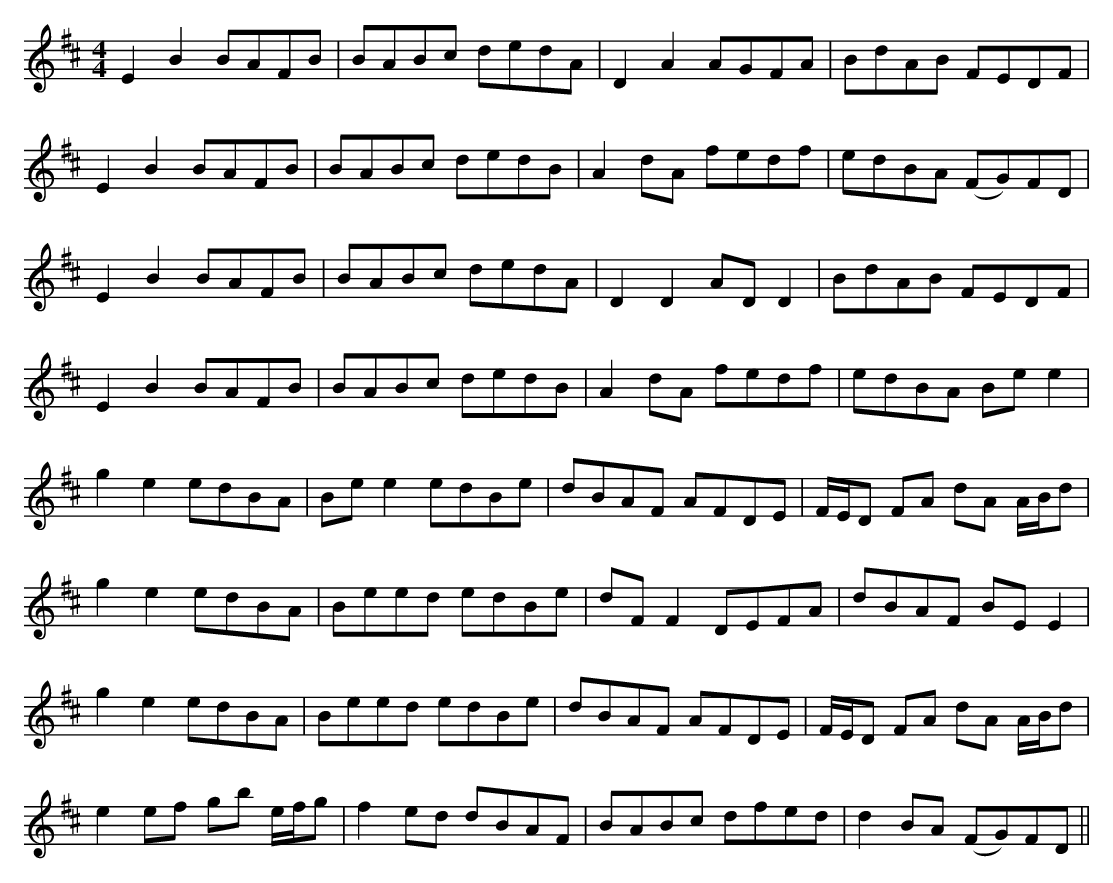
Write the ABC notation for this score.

X:1
M:4/4
K:Edor
E2 B2 BAFB|BABc dedA|D2 A2 AGFA|BdAB FEDF|
E2 B2 BAFB|BABc dedB|A2 dA fedf|edBA (FG)FD|
E2 B2 BAFB|BABc dedA|D2 D2 AD D2|BdAB FEDF|
E2 B2 BAFB|BABc dedB|A2 dA fedf|edBA Be e2|
g2 e2 edBA|Be e2 edBe|dBAF AFDE|F/E/D FA dA A/B/d|
g2 e2 edBA|Beed edBe|dF F2 DEFA|dBAF BE E2|
g2 e2 edBA|Beed edBe|dBAF AFDE|F/E/D FA dA A/B/d|
e2 ef gb e/f/g|f2 ed dBAF|BABc dfed|d2 BA (FG)FD||
